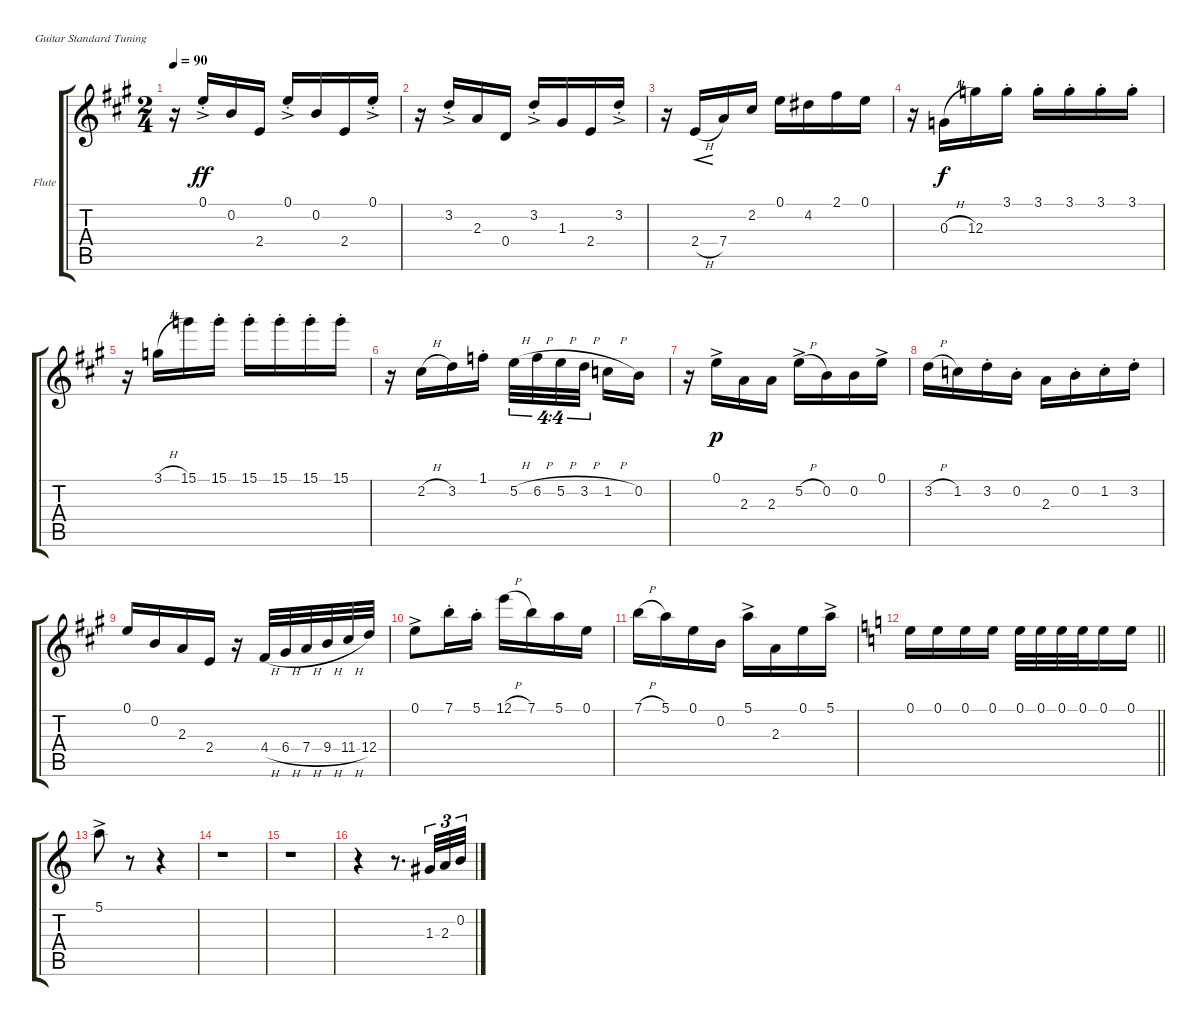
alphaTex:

\bracketExtendMode groupsimilarinstruments
\firstSystemTrackNameOrientation horizontal
\otherSystemsTrackNameOrientation horizontal
\track ("Flute" "Flute") {instrument flute}
\staff {score tabs}
\tuning (E4 B3 G3 D3 A2 E2)
\displaytranspose 12
\ts (2 4)
\tempo 90
\clef g2
\ks a
r.16{dy ff} 0.1{ac st}.16 0.2.16 2.4.16 0.1{ac st}.16 0.2.16 2.4.16 0.1{ac st}.16 |
r.16 3.2{ac st}.16 2.3.16 0.4.16 3.2{ac st}.16 1.3.16 2.4.16 3.2{ac st}.16 |
r.16 2.4{h}.16{cre} 7.4.16 2.2.16 0.1.16 4.2.16 2.1.16 0.1.16 |
r.16 0.3{h}.16{dy f} 12.3.16 3.1{st}.16 3.1{st}.16 3.1{st}.16 3.1{st}.16 3.1{st}.16 |
r.16 3.1{h}.16 15.1.16 15.1{st}.16 15.1{st}.16 15.1{st}.16 15.1{st}.16 15.1{st}.16 |
r.16 2.2{h}.16 3.2.16 1.1{st}.16 5.2{h}.32{tu (4 4)} 6.2{h}.32{tu (4 4)} 5.2{h}.32{tu (4 4)} 3.2{h}.32{tu (4 4)} 1.2{h}.16 0.2.16 |
r.16 0.1{ac}.16{dy p} 2.3.16 2.3.16 5.2{h ac}.16 0.2.16 0.2.16 0.1{ac}.16 |
3.2{h}.16 1.2.16 3.2{st}.16 0.2{st}.16 2.3.16 0.2{st}.16 1.2{st}.16 3.2{st}.16 |
0.1.16 0.2.16 2.3.16 2.4.16 r.16 4.4{h}.32 6.4{h}.32 7.4{h}.32 9.4{h}.32 11.4{h}.32 12.4.32 |
0.1{ac}.8 7.1{st}.16 5.1{st}.16 12.1{h}.16 7.1.16 5.1.16 0.1.16 |
7.1{h}.16 5.1.16 0.1.16 0.2.16 5.1{ac}.16 2.3.16 0.1.16 5.1{ac}.16 |
\barLineRight lightlight
\ks c
0.1.16 0.1.16 0.1.16 0.1.16 0.1.32 0.1.32 0.1.32 0.1.32 0.1.16 0.1.16 |
5.1{ac}.8 r.8 r.4 |
r.1 |
r.1 |
r.4 r.8{d} 1.3.32{tu (3 2)} 2.3.32{tu (3 2)} 0.2.32{tu (3 2)}
